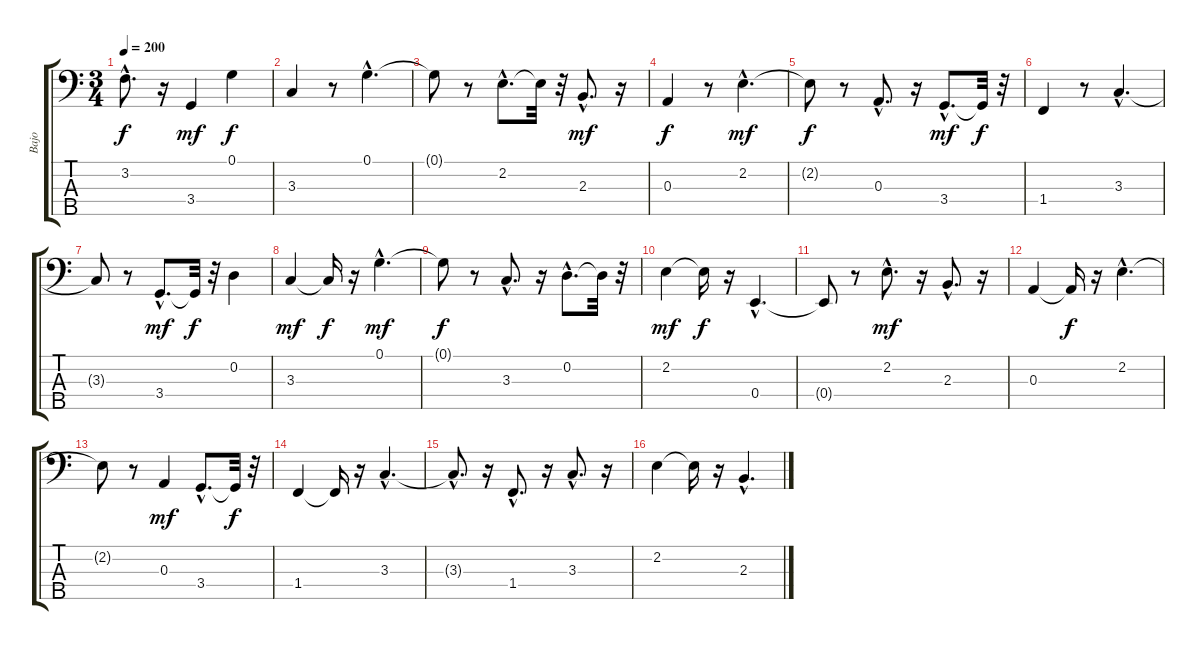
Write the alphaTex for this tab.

\track ("Bajo" "Bajo") {instrument electricbasspick}
\staff {score tabs}
\tuning (G2 D2 A1 E1 B0) {hide}
\ts (3 4)
\tempo 200
\clef f4
\ks c
3.2{hac t}.8{d dy f} r.16 3.4.4{dy mf} 0.1.4{dy f} |
3.3.4 r.8 0.1{hac}.4{d} |
0.1{t}.8 r.8 2.2{hac}.8{d} 2.2{t}.32 r.32 2.3{hac}.8{d dy mf} r.16 |
0.3.4{dy f} r.8 2.2{hac}.4{d dy mf} |
2.2{t}.8{dy f} r.8 0.3{hac}.8{d} r.16 3.4{hac}.8{d dy mf} 3.4{t}.32{dy f} r.32 |
1.4.4 r.8 3.3{hac}.4{d} |
3.3{t}.8 r.8 3.4{hac}.8{d dy mf} 3.4{t}.32{dy f} r.32 0.2.4 |
3.3.4{dy mf} 3.3{t}.16{dy f} r.16 0.1{hac}.4{d dy mf} |
0.1{t}.8{dy f} r.8 3.3{hac}.8{d} r.16 0.2{hac}.8{d} 0.2{t}.32 r.32 |
2.2.4{dy mf} 2.2{t}.16{dy f} r.16 0.4{hac}.4{d} |
0.4{t}.8 r.8 2.2{hac}.8{d dy mf} r.16 2.3{hac}.8{d} r.16 |
0.3.4 0.3{t}.16{dy f} r.16 2.2{hac}.4{d} |
2.2{t}.8 r.8 0.3.4{dy mf} 3.4{hac}.8{d} 3.4{t}.32{dy f} r.32 |
1.4.4 1.4{t}.16 r.16 3.3{hac}.4{d} |
3.3{hac t}.8{d} r.16 1.4{hac}.8{d} r.16 3.3{hac}.8{d} r.16 |
2.2.4 2.2{t}.16 r.16 2.3{hac}.4{d}
